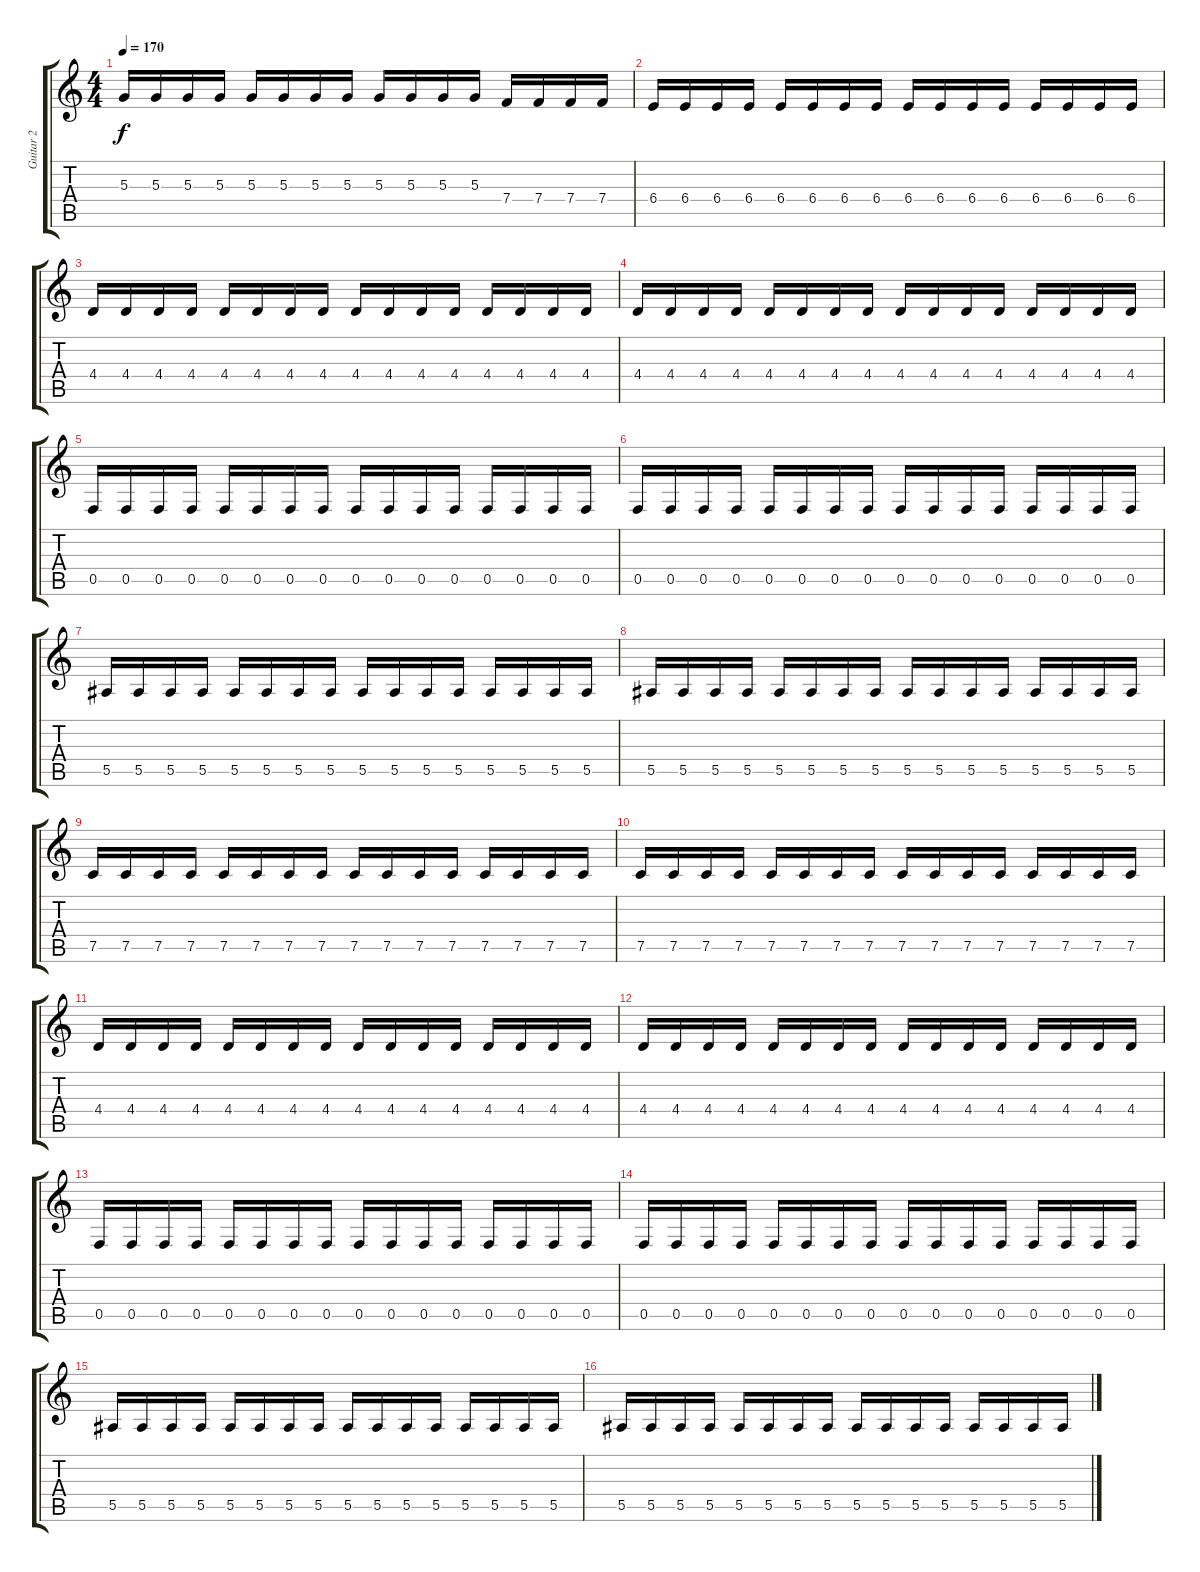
\track ("Guitar 2" "Guitar 2") {instrument distortionguitar}
\staff {score tabs}
\tuning (C4 G3 D3 Bb2 F2 C2) {hide}
\ts (4 4)
\tempo 170
\clef g2
\ks c
5.3.16{dy f} 5.3.16 5.3.16 5.3.16 5.3.16 5.3.16 5.3.16 5.3.16 5.3.16 5.3.16 5.3.16 5.3.16 7.4.16 7.4.16 7.4.16 7.4.16 |
6.4.16 6.4.16 6.4.16 6.4.16 6.4.16 6.4.16 6.4.16 6.4.16 6.4.16 6.4.16 6.4.16 6.4.16 6.4.16 6.4.16 6.4.16 6.4.16 |
4.4.16 4.4.16 4.4.16 4.4.16 4.4.16 4.4.16 4.4.16 4.4.16 4.4.16 4.4.16 4.4.16 4.4.16 4.4.16 4.4.16 4.4.16 4.4.16 |
4.4.16 4.4.16 4.4.16 4.4.16 4.4.16 4.4.16 4.4.16 4.4.16 4.4.16 4.4.16 4.4.16 4.4.16 4.4.16 4.4.16 4.4.16 4.4.16 |
0.5.16 0.5.16 0.5.16 0.5.16 0.5.16 0.5.16 0.5.16 0.5.16 0.5.16 0.5.16 0.5.16 0.5.16 0.5.16 0.5.16 0.5.16 0.5.16 |
0.5.16 0.5.16 0.5.16 0.5.16 0.5.16 0.5.16 0.5.16 0.5.16 0.5.16 0.5.16 0.5.16 0.5.16 0.5.16 0.5.16 0.5.16 0.5.16 |
5.5.16 5.5.16 5.5.16 5.5.16 5.5.16 5.5.16 5.5.16 5.5.16 5.5.16 5.5.16 5.5.16 5.5.16 5.5.16 5.5.16 5.5.16 5.5.16 |
5.5.16 5.5.16 5.5.16 5.5.16 5.5.16 5.5.16 5.5.16 5.5.16 5.5.16 5.5.16 5.5.16 5.5.16 5.5.16 5.5.16 5.5.16 5.5.16 |
7.5.16 7.5.16 7.5.16 7.5.16 7.5.16 7.5.16 7.5.16 7.5.16 7.5.16 7.5.16 7.5.16 7.5.16 7.5.16 7.5.16 7.5.16 7.5.16 |
7.5.16 7.5.16 7.5.16 7.5.16 7.5.16 7.5.16 7.5.16 7.5.16 7.5.16 7.5.16 7.5.16 7.5.16 7.5.16 7.5.16 7.5.16 7.5.16 |
4.4.16 4.4.16 4.4.16 4.4.16 4.4.16 4.4.16 4.4.16 4.4.16 4.4.16 4.4.16 4.4.16 4.4.16 4.4.16 4.4.16 4.4.16 4.4.16 |
4.4.16 4.4.16 4.4.16 4.4.16 4.4.16 4.4.16 4.4.16 4.4.16 4.4.16 4.4.16 4.4.16 4.4.16 4.4.16 4.4.16 4.4.16 4.4.16 |
0.5.16 0.5.16 0.5.16 0.5.16 0.5.16 0.5.16 0.5.16 0.5.16 0.5.16 0.5.16 0.5.16 0.5.16 0.5.16 0.5.16 0.5.16 0.5.16 |
0.5.16 0.5.16 0.5.16 0.5.16 0.5.16 0.5.16 0.5.16 0.5.16 0.5.16 0.5.16 0.5.16 0.5.16 0.5.16 0.5.16 0.5.16 0.5.16 |
5.5.16 5.5.16 5.5.16 5.5.16 5.5.16 5.5.16 5.5.16 5.5.16 5.5.16 5.5.16 5.5.16 5.5.16 5.5.16 5.5.16 5.5.16 5.5.16 |
5.5.16 5.5.16 5.5.16 5.5.16 5.5.16 5.5.16 5.5.16 5.5.16 5.5.16 5.5.16 5.5.16 5.5.16 5.5.16 5.5.16 5.5.16 5.5.16
